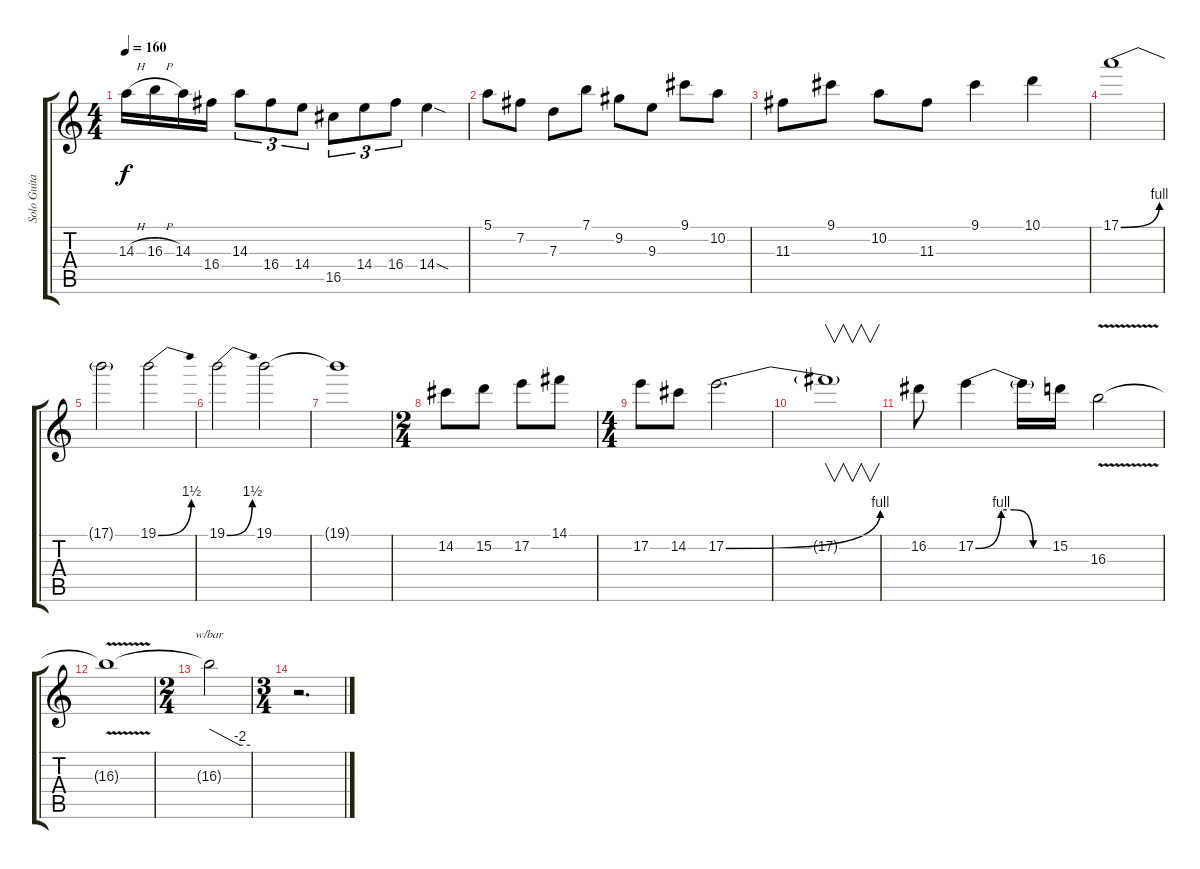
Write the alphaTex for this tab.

\track ("Solo Guitar" "Solo Guita") {instrument distortionguitar}
\staff {score tabs}
\tuning (E4 B3 G3 D3 A2 E2) {hide}
\ts (4 4)
\tempo 160
\clef g2
\ks c
14.3{h}.16{dy f} 16.3{h}.16 14.3.16 16.4.16 14.3.8{tu (3 2)} 16.4.8{tu (3 2)} 14.4.8{tu (3 2)} 16.5.8{tu (3 2)} 14.4.8{tu (3 2)} 16.4.8{tu (3 2)} 14.4{sod}.4 |
5.1.8 7.2.8 7.3.8 7.1.8 9.2.8 9.3.8 9.1.8 10.2.8 |
11.3.8 9.1.8 10.2.8 11.3.8 9.1.4 10.1.4 |
17.1{be (bend 0 0 60 4)}.1 |
17.1{t}.2 19.1{be (bend 0 0 60 6)}.2 |
19.1{be (bend 0 0 60 6)}.2 19.1.2 |
19.1{t}.1 |
\ts (2 4)
14.2.8 15.2.8 17.2.8 14.1.8 |
\ts (4 4)
17.2.8 14.2.8 17.2{be (bend 0 0 60 4)}.2{d} |
17.2{t}.1{v} |
16.2.8 17.2{be (custom 0 0 20 4 30 4 45 0 60 0)}.4 17.2{t}.16 15.2.16 16.3{v}.2 |
16.3{t}.1 |
\ts (2 4)
16.3{t}.2{tbe (custom default 0 0 45 -8 60 -8)} |
\ts (3 4)
r.2{d}
